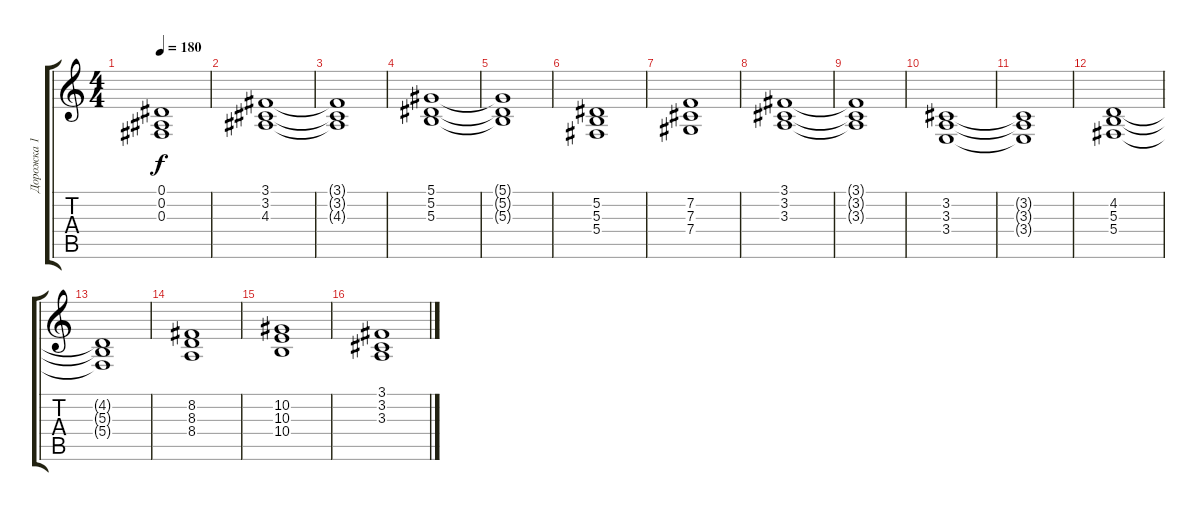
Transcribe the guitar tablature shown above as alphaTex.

\track ("Дорожка 1" "Дорожка 1") {instrument stringensemble1}
\staff {score tabs}
\tuning (Eb4 Bb3 Gb3 Db3 Ab2 Eb2) {hide}
\ts (4 4)
\tempo 180
\clef g2
\ks c
(0.1{t} 0.2{t} 0.3{t}).1{dy f} |
(3.1 3.2 4.3).1 |
(3.1{t} 3.2{t} 4.3{t}).1 |
(5.1 5.2 5.3).1 |
(5.1{t} 5.2{t} 5.3{t}).1 |
(5.2 5.3 5.4).1 |
(7.2 7.3 7.4).1 |
(3.1 3.2 3.3).1 |
(3.1{t} 3.2{t} 3.3{t}).1 |
(3.2 3.3 3.4).1 |
(3.2{t} 3.3{t} 3.4{t}).1 |
(4.2 5.3 5.4).1 |
(4.2{t} 5.3{t} 5.4{t}).1 |
(8.2 8.3 8.4).1 |
(10.2 10.3 10.4).1 |
(3.1 3.2 3.3).1
